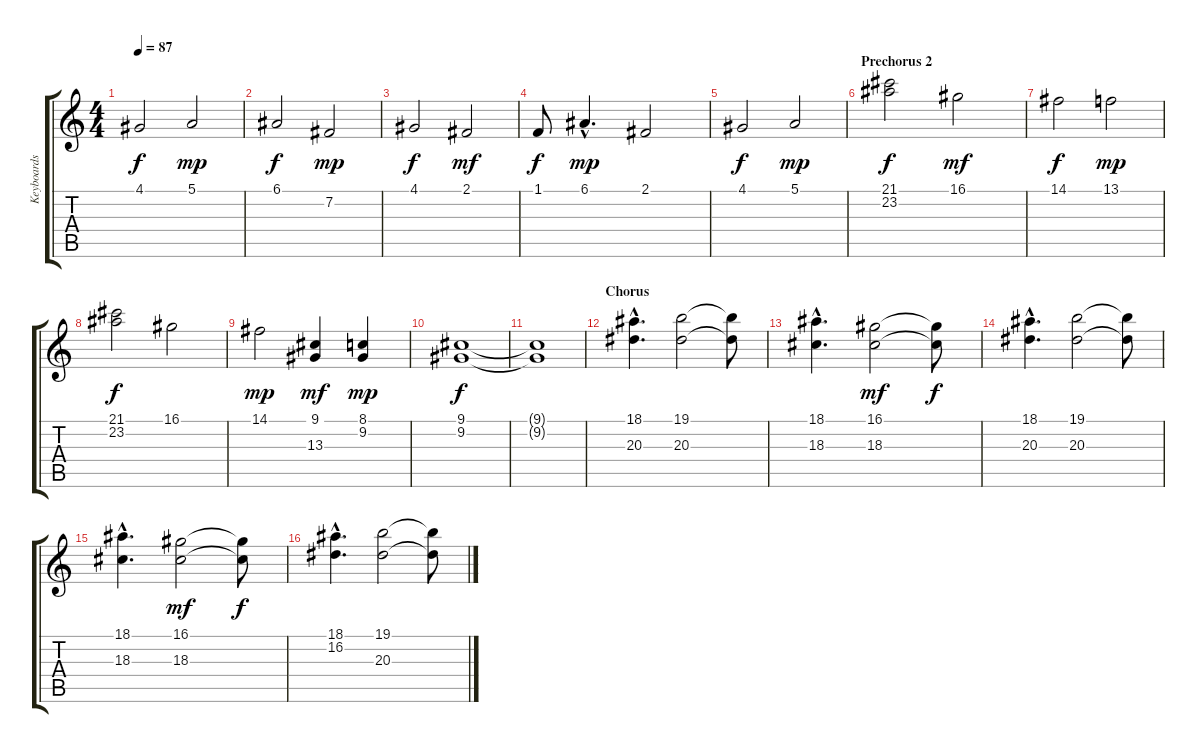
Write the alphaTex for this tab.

\track ("Keyboards (1)" "Keyboards ") {instrument stringensemble1}
\staff {score tabs}
\tuning (E4 B3 G3 D3 A2 E2) {hide}
\ts (4 4)
\tempo 87
\clef g2
\ks c
4.1.2{dy f} 5.1.2{dy mp} |
6.1.2{dy f} 7.2.2{dy mp} |
4.1.2{dy f} 2.1.2{dy mf} |
1.1.8{dy f} 6.1{hac}.4{d dy mp} 2.1.2 |
4.1.2{dy f} 5.1.2{dy mp} |
\section ("" "Prechorus 2")
(21.1 23.2).2{dy f} 16.1.2{dy mf} |
14.1.2{dy f} 13.1.2{dy mp} |
(21.1 23.2).2{dy f} 16.1.2 |
14.1.2{dy mp} (9.1 13.3).4{dy mf} (8.1 9.2).4{dy mp} |
(9.1 9.2).1{dy f} |
(9.1{t} 9.2{t}).1 |
\section ("" "Chorus")
(18.1{hac} 20.3{hac}).4{d} (19.1 20.3).2 (19.1{t} 20.3{t}).8 |
(18.1{hac} 18.3{hac}).4{d} (16.1 18.3).2{dy mf} (16.1{t} 18.3{t}).8{dy f} |
(18.1{hac} 20.3{hac}).4{d} (19.1 20.3).2 (19.1{t} 20.3{t}).8 |
(18.1{hac} 18.3).4{d} (16.1 18.3).2{dy mf} (16.1{t} 18.3{t}).8{dy f} |
(18.1{hac} 16.2{hac}).4{d} (19.1 20.3).2 (19.1{t} 20.3{t}).8
